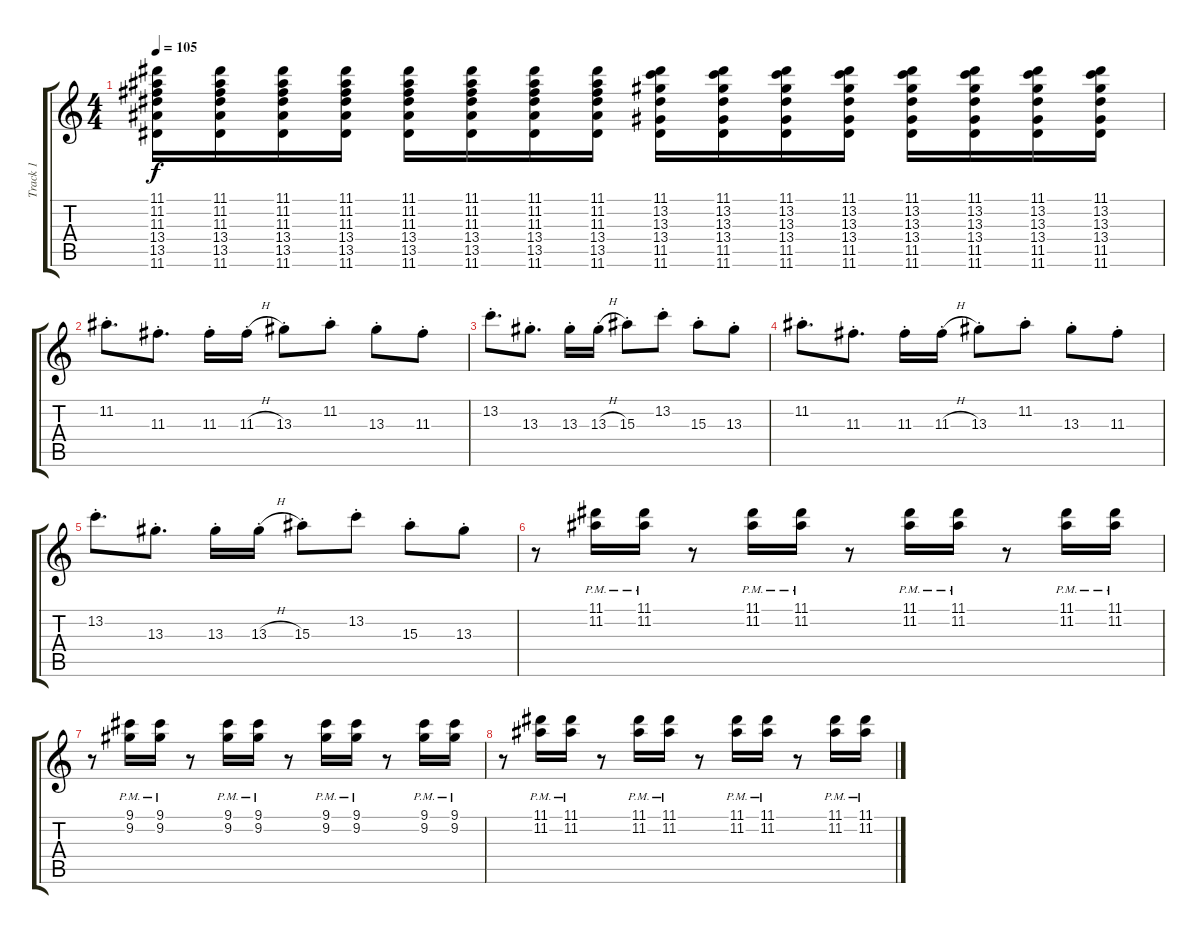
\track ("Track 1" "Track 1") {instrument overdrivenguitar}
\staff {score tabs}
\tuning (E4 B3 G3 D3 A2 E2) {hide}
\ts (4 4)
\tempo 105
\clef g2
\ks c
(11.1 11.2 11.3 13.4 13.5 11.6).16{dy f} (11.1 11.2 11.3 13.4 13.5 11.6).16 (11.1 11.2 11.3 13.4 13.5 11.6).16 (11.1 11.2 11.3 13.4 13.5 11.6).16 (11.1 11.2 11.3 13.4 13.5 11.6).16 (11.1 11.2 11.3 13.4 13.5 11.6).16 (11.1 11.2 11.3 13.4 13.5 11.6).16 (11.1 11.2 11.3 13.4 13.5 11.6).16 (11.1 13.2 13.3 13.4 11.5 11.6).16 (11.1 13.2 13.3 13.4 11.5 11.6).16 (11.1 13.2 13.3 13.4 11.5 11.6).16 (11.1 13.2 13.3 13.4 11.5 11.6).16 (11.1 13.2 13.3 13.4 11.5 11.6).16 (11.1 13.2 13.3 13.4 11.5 11.6).16 (11.1 13.2 13.3 13.4 11.5 11.6).16 (11.1 13.2 13.3 13.4 11.5 11.6).16 |
11.2{st}.8{d} 11.3{st}.8{d} 11.3{st}.16 11.3{h st}.16 13.3{st}.8 11.2{st}.8 13.3{st}.8 11.3{st}.8 |
13.2{st}.8{d} 13.3{st}.8{d} 13.3{st}.16 13.3{h st}.16 15.3{st}.8 13.2{st}.8 15.3{st}.8 13.3{st}.8 |
11.2{st}.8{d} 11.3{st}.8{d} 11.3{st}.16 11.3{h st}.16 13.3{st}.8 11.2{st}.8 13.3{st}.8 11.3{st}.8 |
13.2{st}.8{d} 13.3{st}.8{d} 13.3{st}.16 13.3{h st}.16 15.3{st}.8 13.2{st}.8 15.3{st}.8 13.3{st}.8 |
r.8 (11.1{pm} 11.2{pm}).16 (11.1{pm} 11.2{pm}).16 r.8 (11.1{pm} 11.2{pm}).16 (11.1{pm} 11.2{pm}).16 r.8 (11.1{pm} 11.2{pm}).16 (11.1{pm} 11.2{pm}).16 r.8 (11.1{pm} 11.2{pm}).16 (11.1{pm} 11.2{pm}).16 |
r.8 (9.1{pm} 9.2{pm}).16 (9.1{pm} 9.2{pm}).16 r.8 (9.1{pm} 9.2{pm}).16 (9.1{pm} 9.2{pm}).16 r.8 (9.1{pm} 9.2{pm}).16 (9.1{pm} 9.2{pm}).16 r.8 (9.1{pm} 9.2{pm}).16 (9.1{pm} 9.2{pm}).16 |
r.8 (11.1{pm} 11.2{pm}).16 (11.1{pm} 11.2{pm}).16 r.8 (11.1{pm} 11.2{pm}).16 (11.1{pm} 11.2{pm}).16 r.8 (11.1{pm} 11.2{pm}).16 (11.1{pm} 11.2{pm}).16 r.8 (11.1{pm} 11.2{pm}).16 (11.1{pm} 11.2{pm}).16
